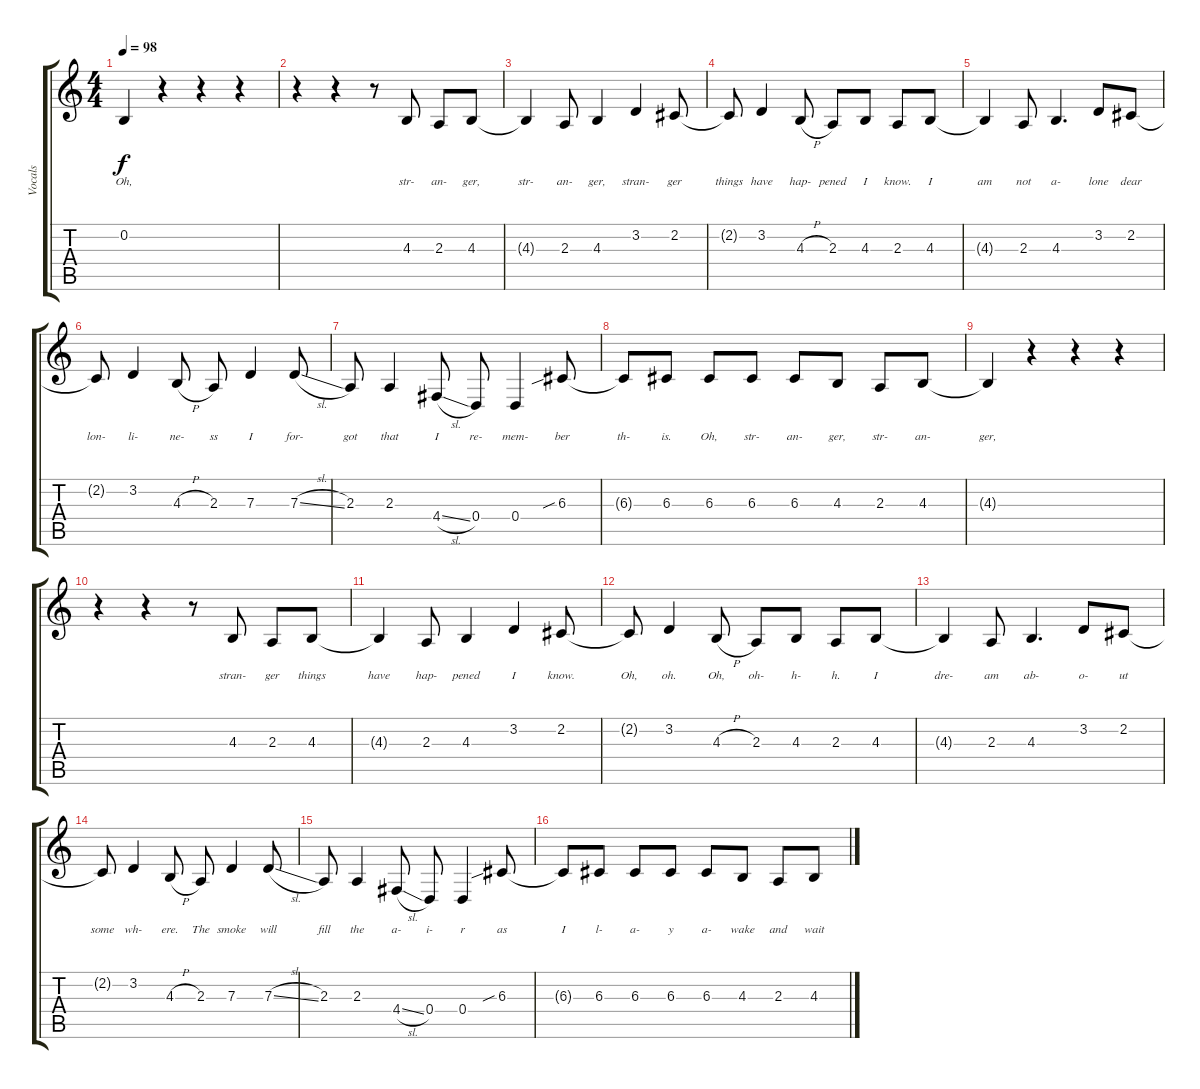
\track ("Vocals" "Vocals") {instrument viola}
\staff {score tabs}
\tuning (E4 B3 G3 D3 A2 E2) {hide}
\ts (4 4)
\tempo 98
\clef g2
\ks c
0.2{t}.4{lyrics (0 "Oh,") lyrics (1 "") lyrics (2 "") lyrics (3 "") lyrics (4 "") dy f} r.4 r.4 r.4 |
r.4 r.4 r.8 4.3.8{lyrics (0 "str-") lyrics (1 "") lyrics (2 "") lyrics (3 "") lyrics (4 "")} 2.3.8{lyrics (0 "an-") lyrics (1 "") lyrics (2 "") lyrics (3 "") lyrics (4 "")} 4.3.8{lyrics (0 "ger,") lyrics (1 "") lyrics (2 "") lyrics (3 "") lyrics (4 "")} |
4.3{t}.4{lyrics (0 "str-") lyrics (1 "") lyrics (2 "") lyrics (3 "") lyrics (4 "")} 2.3.8{lyrics (0 "an-") lyrics (1 "") lyrics (2 "") lyrics (3 "") lyrics (4 "")} 4.3.4{lyrics (0 "ger,") lyrics (1 "") lyrics (2 "") lyrics (3 "") lyrics (4 "")} 3.2.4{lyrics (0 "stran-") lyrics (1 "") lyrics (2 "") lyrics (3 "") lyrics (4 "")} 2.2.8{lyrics (0 "ger") lyrics (1 "") lyrics (2 "") lyrics (3 "") lyrics (4 "")} |
2.2{t}.8{lyrics (0 "things") lyrics (1 "") lyrics (2 "") lyrics (3 "") lyrics (4 "")} 3.2.4{lyrics (0 "have") lyrics (1 "") lyrics (2 "") lyrics (3 "") lyrics (4 "")} 4.3{h}.8{lyrics (0 "hap-") lyrics (1 "") lyrics (2 "") lyrics (3 "") lyrics (4 "")} 2.3.8{lyrics (0 "pened") lyrics (1 "") lyrics (2 "") lyrics (3 "") lyrics (4 "")} 4.3.8{lyrics (0 "I") lyrics (1 "") lyrics (2 "") lyrics (3 "") lyrics (4 "")} 2.3.8{lyrics (0 "know.") lyrics (1 "") lyrics (2 "") lyrics (3 "") lyrics (4 "")} 4.3.8{lyrics (0 "I") lyrics (1 "") lyrics (2 "") lyrics (3 "") lyrics (4 "")} |
4.3{t}.4{lyrics (0 "am") lyrics (1 "") lyrics (2 "") lyrics (3 "") lyrics (4 "")} 2.3.8{lyrics (0 "not") lyrics (1 "") lyrics (2 "") lyrics (3 "") lyrics (4 "")} 4.3.4{d lyrics (0 "a-") lyrics (1 "") lyrics (2 "") lyrics (3 "") lyrics (4 "")} 3.2.8{lyrics (0 "lone") lyrics (1 "") lyrics (2 "") lyrics (3 "") lyrics (4 "")} 2.2.8{lyrics (0 "dear") lyrics (1 "") lyrics (2 "") lyrics (3 "") lyrics (4 "")} |
2.2{t}.8{lyrics (0 "lon-") lyrics (1 "") lyrics (2 "") lyrics (3 "") lyrics (4 "")} 3.2.4{lyrics (0 "li-") lyrics (1 "") lyrics (2 "") lyrics (3 "") lyrics (4 "")} 4.3{h}.8{lyrics (0 "ne-") lyrics (1 "") lyrics (2 "") lyrics (3 "") lyrics (4 "")} 2.3.8{lyrics (0 "ss") lyrics (1 "") lyrics (2 "") lyrics (3 "") lyrics (4 "")} 7.3.4{lyrics (0 "I") lyrics (1 "") lyrics (2 "") lyrics (3 "") lyrics (4 "")} 7.3{sl}.8{lyrics (0 "for-") lyrics (1 "") lyrics (2 "") lyrics (3 "") lyrics (4 "")} |
2.3.8{lyrics (0 "got") lyrics (1 "") lyrics (2 "") lyrics (3 "") lyrics (4 "")} 2.3.4{lyrics (0 "that") lyrics (1 "") lyrics (2 "") lyrics (3 "") lyrics (4 "")} 4.4{sl}.8{lyrics (0 "I") lyrics (1 "") lyrics (2 "") lyrics (3 "") lyrics (4 "")} 0.4.8{lyrics (0 "re-") lyrics (1 "") lyrics (2 "") lyrics (3 "") lyrics (4 "")} 0.4.4{lyrics (0 "mem-") lyrics (1 "") lyrics (2 "") lyrics (3 "") lyrics (4 "")} 6.3{sib}.8{lyrics (0 "ber") lyrics (1 "") lyrics (2 "") lyrics (3 "") lyrics (4 "")} |
6.3{t}.8{lyrics (0 "th-") lyrics (1 "") lyrics (2 "") lyrics (3 "") lyrics (4 "")} 6.3.8{lyrics (0 "is.") lyrics (1 "") lyrics (2 "") lyrics (3 "") lyrics (4 "")} 6.3.8{lyrics (0 "Oh,") lyrics (1 "") lyrics (2 "") lyrics (3 "") lyrics (4 "")} 6.3.8{lyrics (0 "str-") lyrics (1 "") lyrics (2 "") lyrics (3 "") lyrics (4 "")} 6.3.8{lyrics (0 "an-") lyrics (1 "") lyrics (2 "") lyrics (3 "") lyrics (4 "")} 4.3.8{lyrics (0 "ger,") lyrics (1 "") lyrics (2 "") lyrics (3 "") lyrics (4 "")} 2.3.8{lyrics (0 "str-") lyrics (1 "") lyrics (2 "") lyrics (3 "") lyrics (4 "")} 4.3.8{lyrics (0 "an-") lyrics (1 "") lyrics (2 "") lyrics (3 "") lyrics (4 "")} |
4.3{t}.4{lyrics (0 "ger,") lyrics (1 "") lyrics (2 "") lyrics (3 "") lyrics (4 "")} r.4 r.4 r.4 |
r.4 r.4 r.8 4.3.8{lyrics (0 "stran-") lyrics (1 "") lyrics (2 "") lyrics (3 "") lyrics (4 "")} 2.3.8{lyrics (0 "ger") lyrics (1 "") lyrics (2 "") lyrics (3 "") lyrics (4 "")} 4.3.8{lyrics (0 "things") lyrics (1 "") lyrics (2 "") lyrics (3 "") lyrics (4 "")} |
4.3{t}.4{lyrics (0 "have") lyrics (1 "") lyrics (2 "") lyrics (3 "") lyrics (4 "")} 2.3.8{lyrics (0 "hap-") lyrics (1 "") lyrics (2 "") lyrics (3 "") lyrics (4 "")} 4.3.4{lyrics (0 "pened") lyrics (1 "") lyrics (2 "") lyrics (3 "") lyrics (4 "")} 3.2.4{lyrics (0 "I") lyrics (1 "") lyrics (2 "") lyrics (3 "") lyrics (4 "")} 2.2.8{lyrics (0 "know.") lyrics (1 "") lyrics (2 "") lyrics (3 "") lyrics (4 "")} |
2.2{t}.8{lyrics (0 "Oh,") lyrics (1 "") lyrics (2 "") lyrics (3 "") lyrics (4 "")} 3.2.4{lyrics (0 "oh.") lyrics (1 "") lyrics (2 "") lyrics (3 "") lyrics (4 "")} 4.3{h}.8{lyrics (0 "Oh,") lyrics (1 "") lyrics (2 "") lyrics (3 "") lyrics (4 "")} 2.3.8{lyrics (0 "oh-") lyrics (1 "") lyrics (2 "") lyrics (3 "") lyrics (4 "")} 4.3.8{lyrics (0 "h-") lyrics (1 "") lyrics (2 "") lyrics (3 "") lyrics (4 "")} 2.3.8{lyrics (0 "h.") lyrics (1 "") lyrics (2 "") lyrics (3 "") lyrics (4 "")} 4.3.8{lyrics (0 "I") lyrics (1 "") lyrics (2 "") lyrics (3 "") lyrics (4 "")} |
4.3{t}.4{lyrics (0 "dre-") lyrics (1 "") lyrics (2 "") lyrics (3 "") lyrics (4 "")} 2.3.8{lyrics (0 "am") lyrics (1 "") lyrics (2 "") lyrics (3 "") lyrics (4 "")} 4.3.4{d lyrics (0 "ab-") lyrics (1 "") lyrics (2 "") lyrics (3 "") lyrics (4 "")} 3.2.8{lyrics (0 "o-") lyrics (1 "") lyrics (2 "") lyrics (3 "") lyrics (4 "")} 2.2.8{lyrics (0 "ut") lyrics (1 "") lyrics (2 "") lyrics (3 "") lyrics (4 "")} |
2.2{t}.8{lyrics (0 "some") lyrics (1 "") lyrics (2 "") lyrics (3 "") lyrics (4 "")} 3.2.4{lyrics (0 "wh-") lyrics (1 "") lyrics (2 "") lyrics (3 "") lyrics (4 "")} 4.3{h}.8{lyrics (0 "ere.") lyrics (1 "") lyrics (2 "") lyrics (3 "") lyrics (4 "")} 2.3.8{lyrics (0 "The") lyrics (1 "") lyrics (2 "") lyrics (3 "") lyrics (4 "")} 7.3.4{lyrics (0 "smoke") lyrics (1 "") lyrics (2 "") lyrics (3 "") lyrics (4 "")} 7.3{sl}.8{lyrics (0 "will") lyrics (1 "") lyrics (2 "") lyrics (3 "") lyrics (4 "")} |
2.3.8{lyrics (0 "fill") lyrics (1 "") lyrics (2 "") lyrics (3 "") lyrics (4 "")} 2.3.4{lyrics (0 "the") lyrics (1 "") lyrics (2 "") lyrics (3 "") lyrics (4 "")} 4.4{sl}.8{lyrics (0 "a-") lyrics (1 "") lyrics (2 "") lyrics (3 "") lyrics (4 "")} 0.4.8{lyrics (0 "i-") lyrics (1 "") lyrics (2 "") lyrics (3 "") lyrics (4 "")} 0.4.4{lyrics (0 "r") lyrics (1 "") lyrics (2 "") lyrics (3 "") lyrics (4 "")} 6.3{sib}.8{lyrics (0 "as") lyrics (1 "") lyrics (2 "") lyrics (3 "") lyrics (4 "")} |
6.3{t}.8{lyrics (0 "I") lyrics (1 "") lyrics (2 "") lyrics (3 "") lyrics (4 "")} 6.3.8{lyrics (0 "l-") lyrics (1 "") lyrics (2 "") lyrics (3 "") lyrics (4 "")} 6.3.8{lyrics (0 "a-") lyrics (1 "") lyrics (2 "") lyrics (3 "") lyrics (4 "")} 6.3.8{lyrics (0 "y") lyrics (1 "") lyrics (2 "") lyrics (3 "") lyrics (4 "")} 6.3.8{lyrics (0 "a-") lyrics (1 "") lyrics (2 "") lyrics (3 "") lyrics (4 "")} 4.3.8{lyrics (0 "wake") lyrics (1 "") lyrics (2 "") lyrics (3 "") lyrics (4 "")} 2.3.8{lyrics (0 "and") lyrics (1 "") lyrics (2 "") lyrics (3 "") lyrics (4 "")} 4.3.8{lyrics (0 "wait") lyrics (1 "") lyrics (2 "") lyrics (3 "") lyrics (4 "")}
